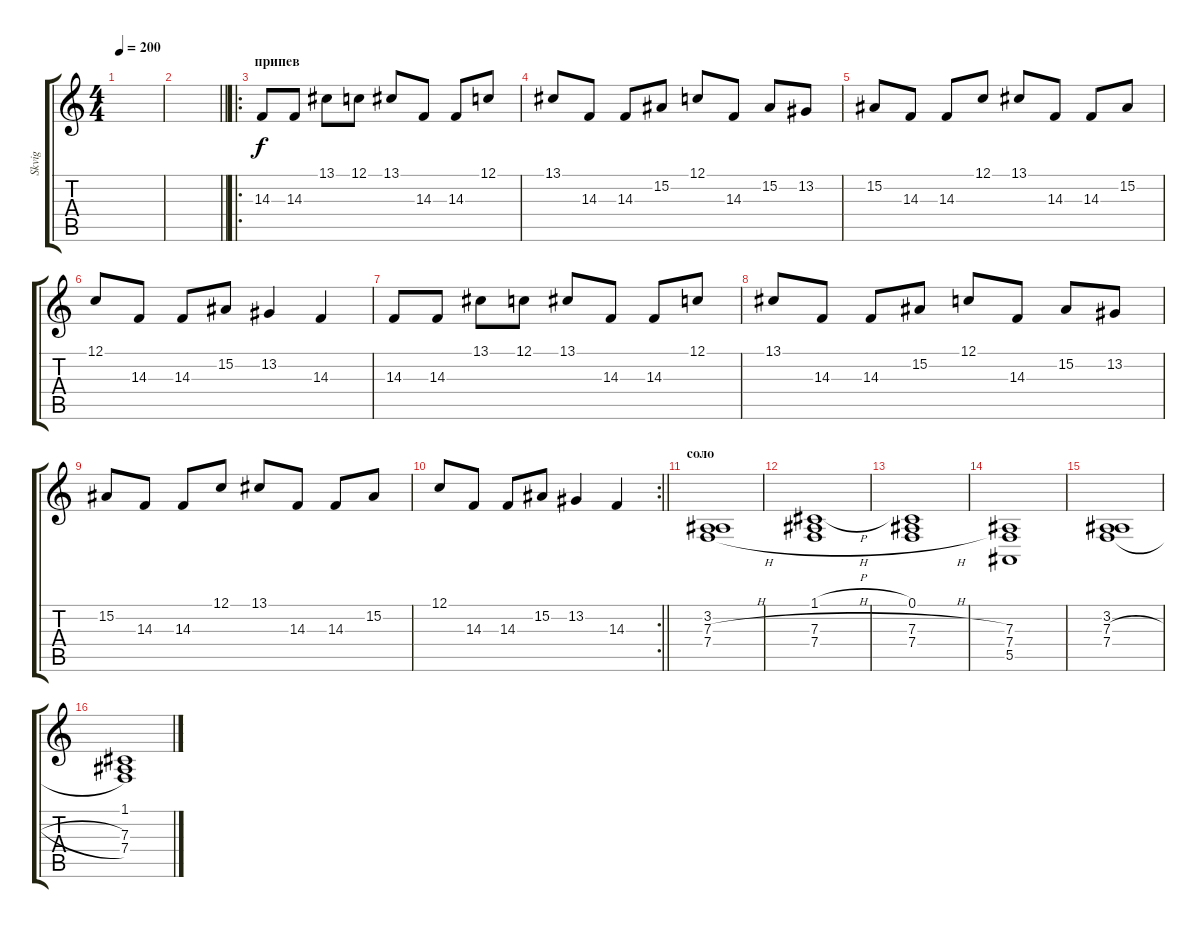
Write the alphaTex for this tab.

\track ("Skvig" "Skvig") {instrument tremolostrings}
\staff {score tabs}
\tuning (C4 G3 Eb3 Bb2 F2 C2) {hide}
\ts (4 4)
\tempo 200
\clef g2
\ks c
|
\barLineRight lightlight
|
\ro
\section ("" "припев")
14.3.8 14.3.8 13.1.8 12.1.8 13.1.8 14.3.8 14.3.8 12.1.8 |
13.1.8 14.3.8 14.3.8 15.2.8 12.1.8 14.3.8 15.2.8 13.2.8 |
15.2.8 14.3.8 14.3.8 12.1.8 13.1.8 14.3.8 14.3.8 15.2.8 |
12.1.8 14.3.8 14.3.8 15.2.8 13.2.4 14.3.4 |
14.3.8 14.3.8 13.1.8 12.1.8 13.1.8 14.3.8 14.3.8 12.1.8 |
13.1.8 14.3.8 14.3.8 15.2.8 12.1.8 14.3.8 15.2.8 13.2.8 |
15.2.8 14.3.8 14.3.8 12.1.8 13.1.8 14.3.8 14.3.8 15.2.8 |
\rc 2
\barLineRight lightlight
12.1.8 14.3.8 14.3.8 15.2.8 13.2.4 14.3.4 |
\section ("" "соло")
(3.2 7.3{h} 7.4{h}).1 |
(1.1{h} 7.3{h} 7.4{h}).1 |
(0.1 7.3{h} 7.4{h}).1 |
(7.3 7.4 5.5).1 |
(3.2 7.3{h} 7.4{h}).1 |
(1.1{h} 7.3{h} 7.4{h}).1
